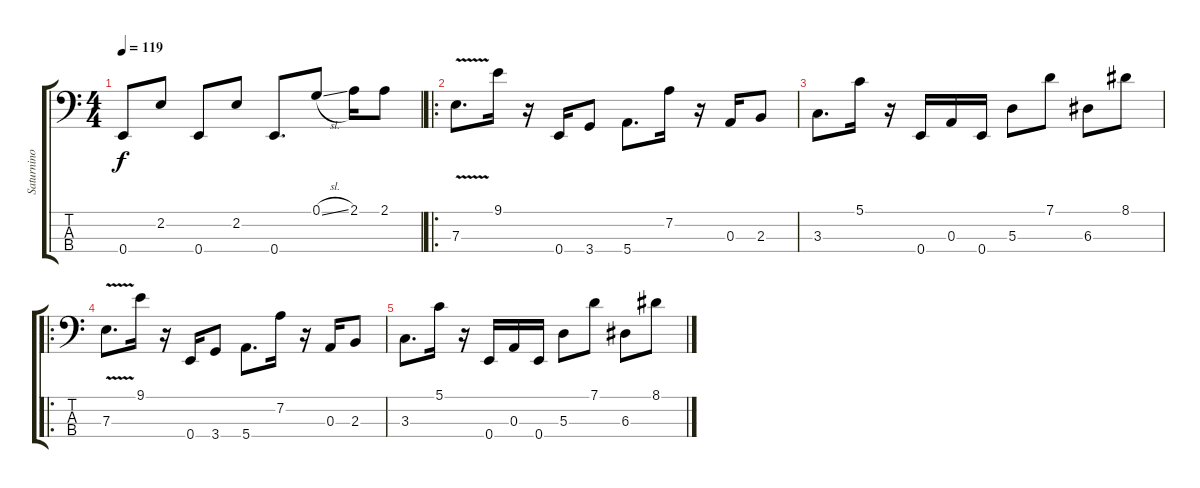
\track ("Saturnino" "Saturnino") {instrument electricbassfinger}
\staff {score tabs}
\tuning (G2 D2 A1 E1) {hide}
\ts (4 4)
\tempo 119
\clef f4
\ks c
0.4.8{dy f} 2.2.8 0.4.8 2.2.8 0.4.8{d} 0.1{sl}.8 2.1.16 2.1.8 |
\ro
7.3{v}.8{d} 9.1.16 r.16 0.4.16 3.4.8 5.4.8{d} 7.2.16 r.16 0.3.16 2.3.8 |
3.3.8{d} 5.1.16 r.16 0.4.16 0.3.16 0.4.16 5.3.8 7.1.8 6.3.8 8.1.8 |
\ro
7.3{v}.8{d} 9.1.16 r.16 0.4.16 3.4.8 5.4.8{d} 7.2.16 r.16 0.3.16 2.3.8 |
3.3.8{d} 5.1.16 r.16 0.4.16 0.3.16 0.4.16 5.3.8 7.1.8 6.3.8 8.1.8
